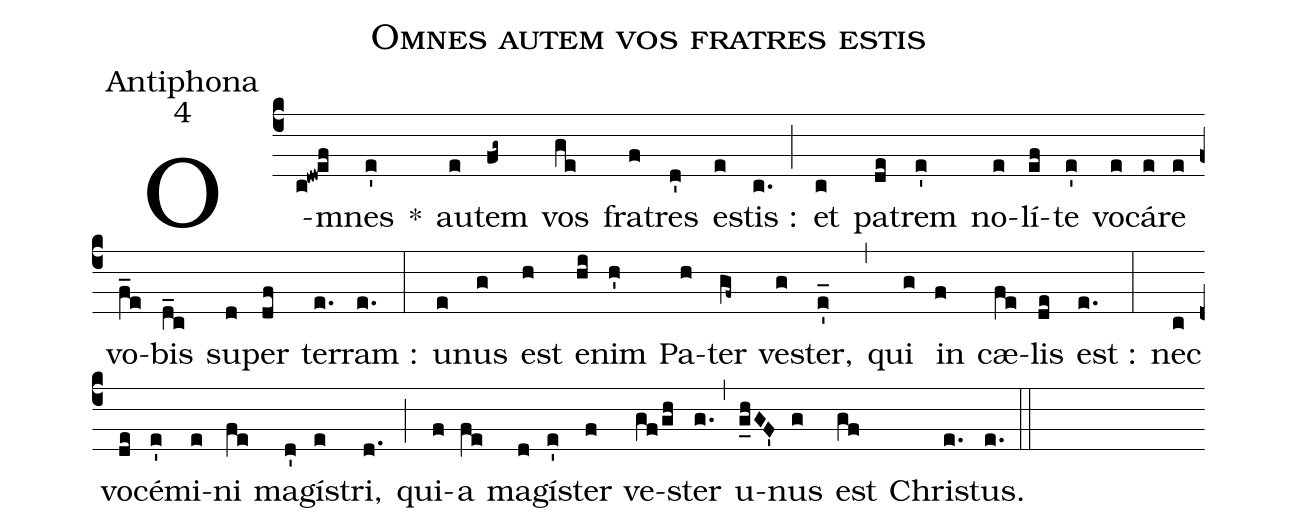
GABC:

name:Omnes autem vos fratres estis;
office-part:Antiphona;
mode:4;
%%
(c4) O(c!dw!ef)mnes(e') *() au(e)tem(fg~) vos(ge) fra(f)tres(d') e(e)stis :(c.) (;) et(c) pa(de)trem(e') no(e)lí(ef)te(e') vo(e)cá(e)re(e) vo(f_e)bis(d_c) su(d)per(df) ter(e.)ram :(e.) (:) u(e)nus(g) est(h) e(hi)nim(h') Pa(h)ter(gf~) ve(g)ster,(e'_) (,) qui(g) in(f) cæ(fe)lis(de) est :(e.) (:) nec(c) vo(de)cé(e')mi(e)ni(fe) ma(d')gí(e)stri,(d.) (;) qui(f)a(fe) ma(d)gí(e')ster(f) ve(gf/gh)ster(g.) (,) u(g_hGF')nus(g) est(gf) Chri(e.)stus.(e.) (::)
